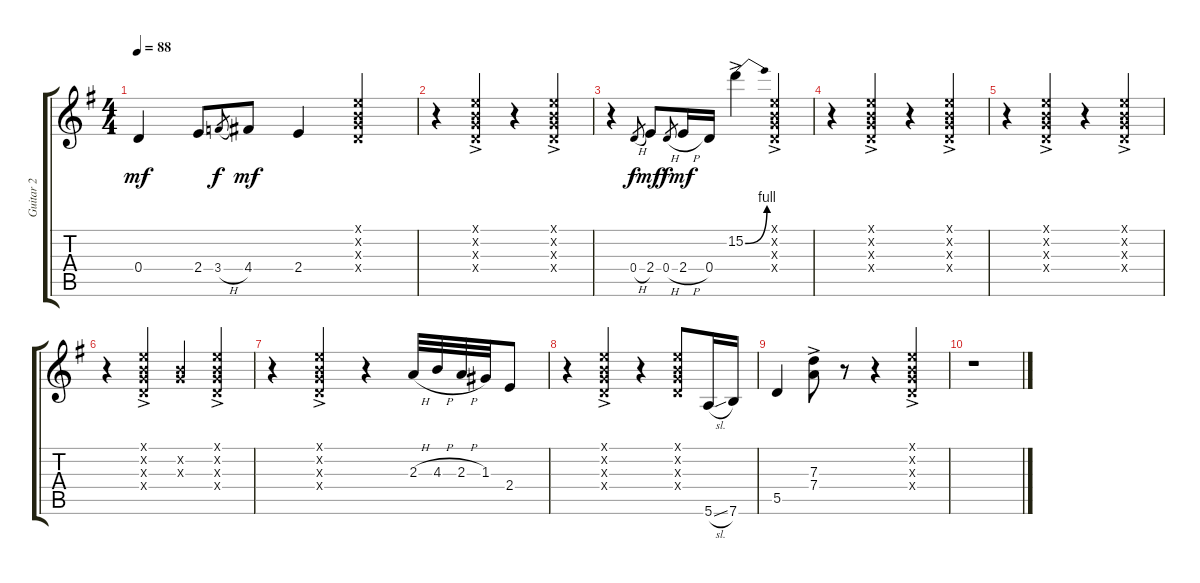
\track ("Guitar 2" "Guitar 2") {instrument electricguitarjazz}
\staff {score tabs}
\tuning (E4 B3 G3 D3 A2 E2) {hide}
\ts (4 4)
\tempo 88
\clef g2
\ks g
0.4.4{dy mf} 2.4.8 3.4{h}.8{gr dy f} 4.4.8{dy mf} 2.4.4 (0.1{x} 0.2{x} 0.3{x} 0.4{x}).4 |
r.4 (0.1{ac x} 0.2{x} 0.3{x} 0.4{x}).4 r.4 (0.1{ac x} 0.2{x} 0.3{x} 0.4{x}).4 |
r.4 0.4{h}.8{gr dy f} 2.4.8{dy mf} 0.4{h}.8{gr dy f} 2.4{h}.16{dy mf} 0.4.16 15.2{be (bend 0 0 60 4) ac}.4 (0.1{ac x} 0.2{x} 0.3{x} 0.4{x}).4 |
r.4 (0.1{ac x} 0.2{x} 0.3{x} 0.4{x}).4 r.4 (0.1{ac x} 0.2{x} 0.3{x} 0.4{x}).4 |
r.4 (0.1{ac x} 0.2{x} 0.3{x} 0.4{x}).4 r.4 (0.1{ac x} 0.2{x} 0.3{x} 0.4{x}).4 |
r.4 (0.1{ac x} 0.2{x} 0.3{x} 0.4{x}).4 (0.2{x} 0.3{x}).4 (0.1{ac x} 0.2{x} 0.3{x} 0.4{x}).4 |
r.4{volume 0} (0.1{ac x} 0.2{x} 0.3{x} 0.4{x}).4 r.4 2.3{h}.32 4.3{h}.32 2.3{h}.32 1.3.32 2.4.8 |
r.4 (0.1{ac x} 0.2{x} 0.3{x} 0.4{x}).4 r.4 (0.1{x} 0.2{x} 0.3{x} 0.4{x}).8 5.6{sl}.16 7.6.16 |
5.5.4 (7.3{ac} 7.4).8 r.8 r.4 (0.1{ac x} 0.2{x} 0.3{x} 0.4{x}).4 |
r.1
